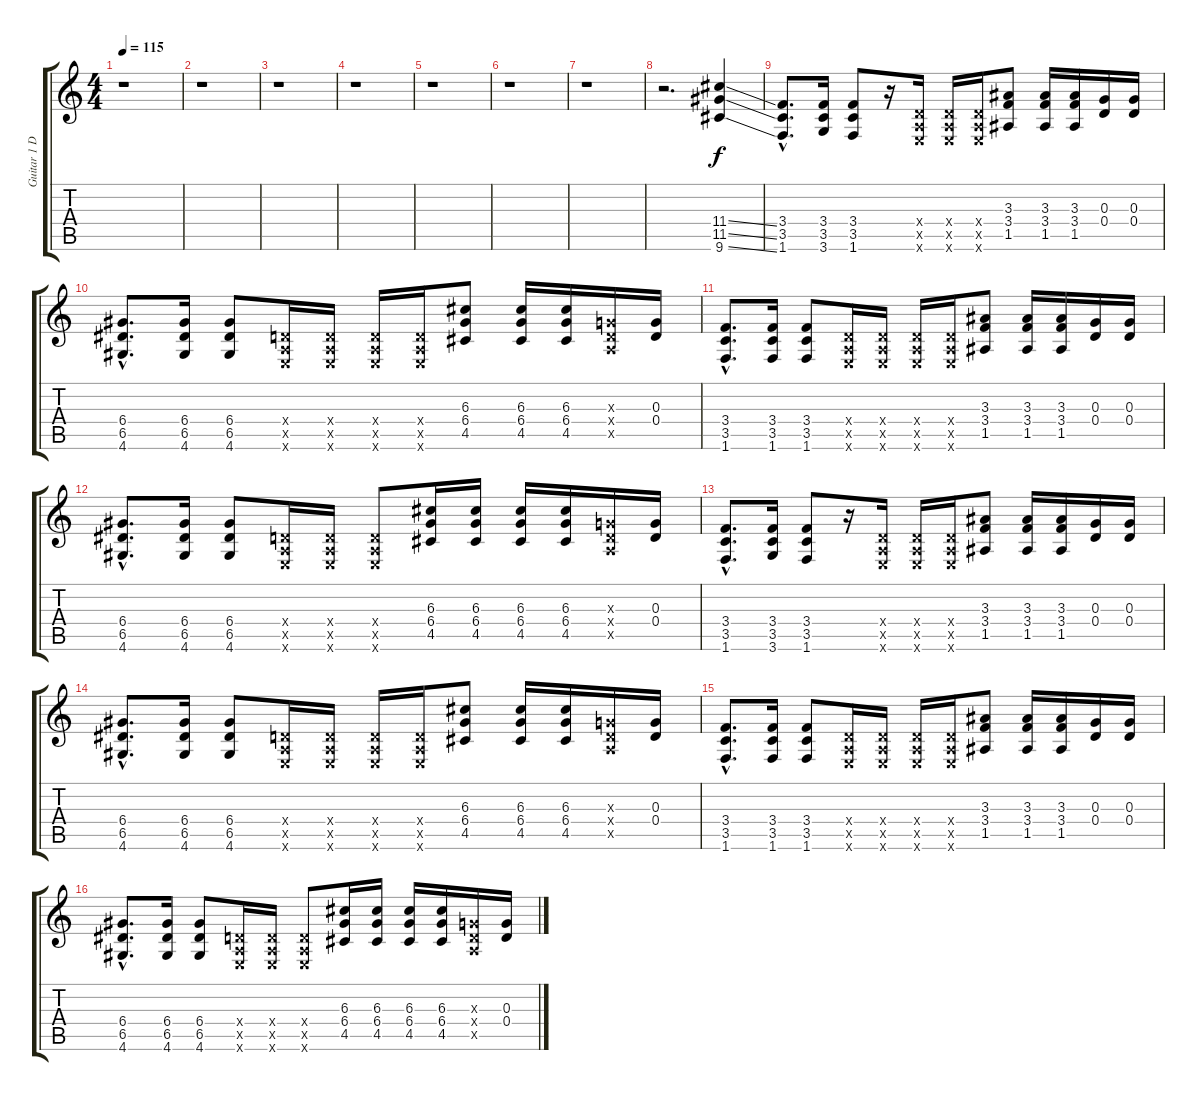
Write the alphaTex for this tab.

\track ("Guitar 1 Distortion" "Guitar 1 D") {instrument distortionguitar}
\staff {score tabs}
\tuning (E4 B3 G3 D3 A2 E2) {hide}
\ts (4 4)
\tempo 115
\clef g2
\ks c
r.1{dy f} |
r.1 |
r.1 |
r.1 |
r.1 |
r.1 |
r.1 |
r.2{d volume 14 balance 0} (11.4{ss} 11.5{ss} 9.6{ss}).4 |
(3.4{hac} 3.5{hac} 1.6{hac}).8{d} (3.4 3.5 3.6).16 (3.4 3.5 1.6).8 r.16 (0.4{x} 0.5{x} 0.6{x}).16 (0.4{x} 0.5{x} 0.6{x}).16 (0.4{x} 0.5{x} 0.6{x}).16 (3.3 3.4 1.5).8 (3.3 3.4 1.5).16 (3.3 3.4 1.5).16 (0.3 0.4).16 (0.3 0.4).16 |
(6.4{hac} 6.5{hac} 4.6{hac}).8{d} (6.4 6.5 4.6).16 (6.4 6.5 4.6).8 (0.4{x} 0.5{x} 0.6{x}).16 (0.4{x} 0.5{x} 0.6{x}).16 (0.4{x} 0.5{x} 0.6{x}).16 (0.4{x} 0.5{x} 0.6{x}).16 (6.3 6.4 4.5).8 (6.3 6.4 4.5).16 (6.3 6.4 4.5).16 (0.3{x} 0.4{x} 0.5{x}).16 (0.3 0.4).16 |
(3.4{hac} 3.5{hac} 1.6{hac}).8{d} (3.4 3.5 1.6).16 (3.4 3.5 1.6).8 (0.4{x} 0.5{x} 0.6{x}).16 (0.4{x} 0.5{x} 0.6{x}).16 (0.4{x} 0.5{x} 0.6{x}).16 (0.4{x} 0.5{x} 0.6{x}).16 (3.3 3.4 1.5).8 (3.3 3.4 1.5).16 (3.3 3.4 1.5).16 (0.3 0.4).16 (0.3 0.4).16 |
(6.4{hac} 6.5{hac} 4.6{hac}).8{d} (6.4 6.5 4.6).16 (6.4 6.5 4.6).8 (0.4{x} 0.5{x} 0.6{x}).16 (0.4{x} 0.5{x} 0.6{x}).16 (0.4{x} 0.5{x} 0.6{x}).8 (6.3 6.4 4.5).16 (6.3 6.4 4.5).16 (6.3 6.4 4.5).16 (6.3 6.4 4.5).16 (0.3{x} 0.4{x} 0.5{x}).16 (0.3 0.4).16 |
(3.4{hac} 3.5{hac} 1.6{hac}).8{d} (3.4 3.5 3.6).16 (3.4 3.5 1.6).8 r.16 (0.4{x} 0.5{x} 0.6{x}).16 (0.4{x} 0.5{x} 0.6{x}).16 (0.4{x} 0.5{x} 0.6{x}).16 (3.3 3.4 1.5).8 (3.3 3.4 1.5).16 (3.3 3.4 1.5).16 (0.3 0.4).16 (0.3 0.4).16 |
(6.4{hac} 6.5{hac} 4.6{hac}).8{d} (6.4 6.5 4.6).16 (6.4 6.5 4.6).8 (0.4{x} 0.5{x} 0.6{x}).16 (0.4{x} 0.5{x} 0.6{x}).16 (0.4{x} 0.5{x} 0.6{x}).16 (0.4{x} 0.5{x} 0.6{x}).16 (6.3 6.4 4.5).8 (6.3 6.4 4.5).16 (6.3 6.4 4.5).16 (0.3{x} 0.4{x} 0.5{x}).16 (0.3 0.4).16 |
(3.4{hac} 3.5{hac} 1.6{hac}).8{d} (3.4 3.5 1.6).16 (3.4 3.5 1.6).8 (0.4{x} 0.5{x} 0.6{x}).16 (0.4{x} 0.5{x} 0.6{x}).16 (0.4{x} 0.5{x} 0.6{x}).16 (0.4{x} 0.5{x} 0.6{x}).16 (3.3 3.4 1.5).8 (3.3 3.4 1.5).16 (3.3 3.4 1.5).16 (0.3 0.4).16 (0.3 0.4).16 |
(6.4{hac} 6.5{hac} 4.6{hac}).8{d} (6.4 6.5 4.6).16 (6.4 6.5 4.6).8 (0.4{x} 0.5{x} 0.6{x}).16 (0.4{x} 0.5{x} 0.6{x}).16 (0.4{x} 0.5{x} 0.6{x}).8 (6.3 6.4 4.5).16 (6.3 6.4 4.5).16 (6.3 6.4 4.5).16 (6.3 6.4 4.5).16 (0.3{x} 0.4{x} 0.5{x}).16 (0.3 0.4).16
